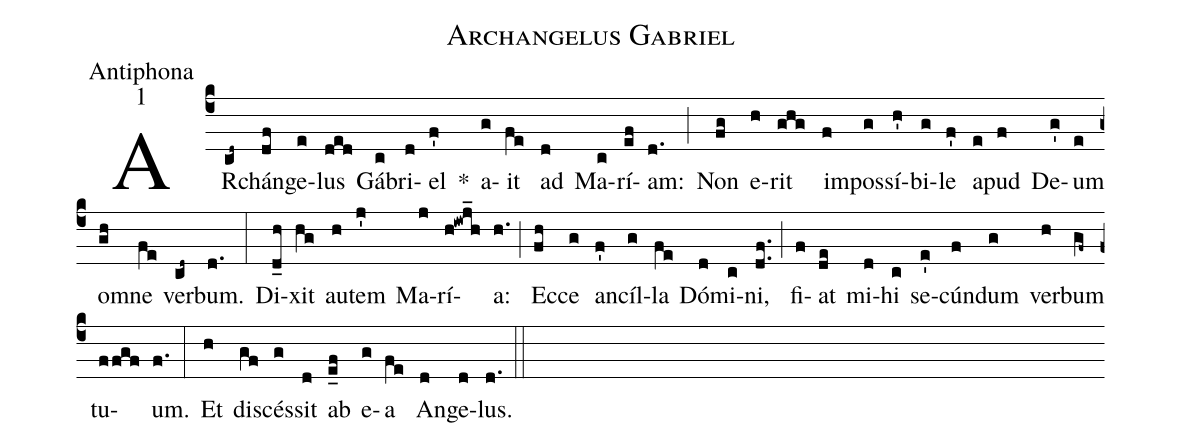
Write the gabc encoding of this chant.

name:Archangelus Gabriel;
office-part:Antiphona;
mode:1;
%%
(c4) AR(cd~)chán(df)ge(e)lus(ded) Gá(c)bri(d)el(f') *() a(g)it(fe) ad(d) Ma(c)rí(ef)am:(d.) (;) Non(fg) e(h)rit(ghg) im(f)pos(g)sí(h')bi(g)le(f') a(e)pud(f) De(g')um(e) o(gh)mne(fe) ver(cd~)bum.(d.) (:) Di(d_h)xit(hg) au(h)tem(j') Ma(j)rí(h!iwj_h)a:(h.) (;) Ec(fh)ce(g) an(f')cíl(g)la(fe) Dó(d)mi(c)ni,(df..) (;) fi(f)at(de) mi(d)hi(c) se(e')cún(f)dum(g) ver(h)bum(gf~) tu(ffgf)um.(f.) (:) Et(h) di(gf)scés(g)sit(d) ab(e_f) e(g)a(fe) An(d)ge(d)lus.(d.) (::)
